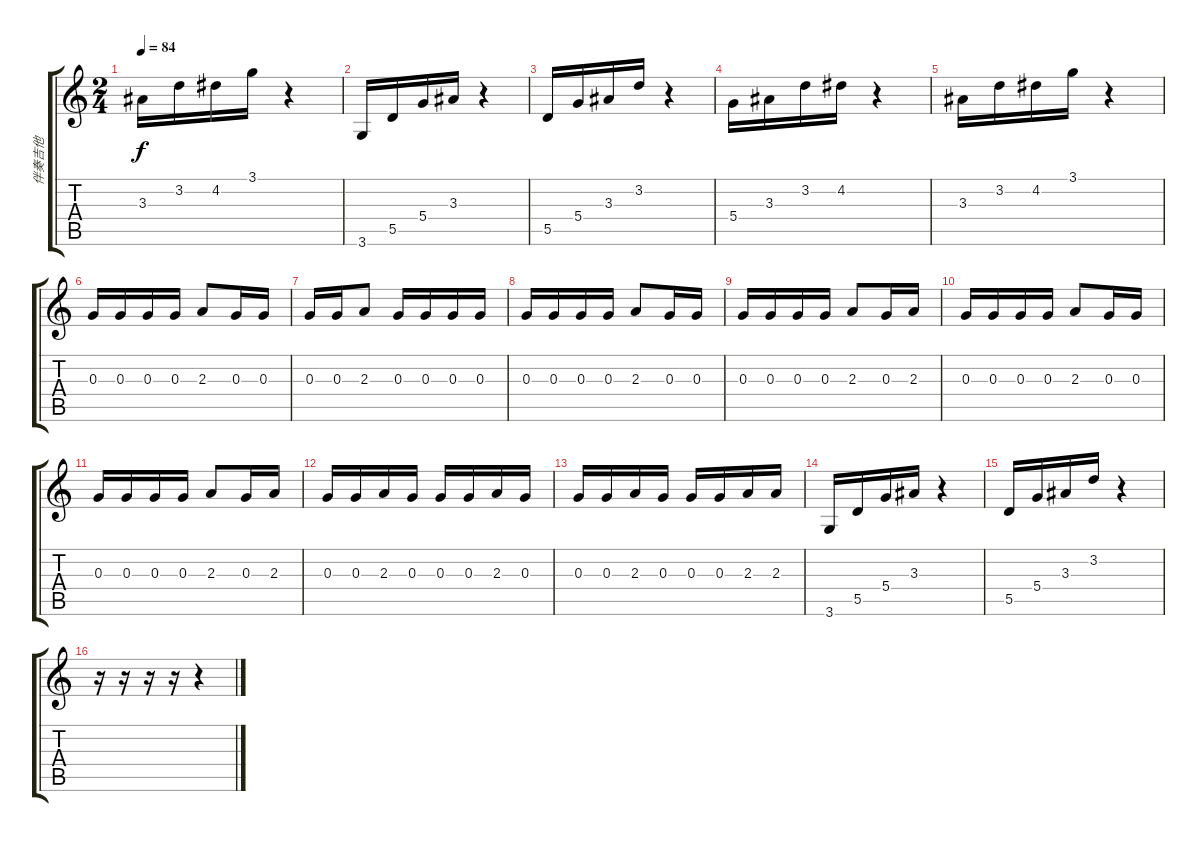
\track ("伴奏吉他" "伴奏吉他") {instrument acousticguitarsteel}
\staff {score tabs}
\tuning (E4 B3 G3 D3 A2 E2) {hide}
\ts (2 4)
\tempo 84
\clef g2
\ks c
3.3.16{dy f} 3.2.16 4.2.16 3.1.16 r.4 |
3.6.16 5.5.16 5.4.16 3.3.16 r.4 |
5.5.16 5.4.16 3.3.16 3.2.16 r.4 |
5.4.16 3.3.16 3.2.16 4.2.16 r.4 |
3.3.16 3.2.16 4.2.16 3.1.16 r.4 |
0.3.16 0.3.16 0.3.16 0.3.16 2.3.8 0.3.16 0.3.16 |
0.3.16 0.3.16 2.3.8 0.3.16 0.3.16 0.3.16 0.3.16 |
0.3.16 0.3.16 0.3.16 0.3.16 2.3.8 0.3.16 0.3.16 |
0.3.16 0.3.16 0.3.16 0.3.16 2.3.8 0.3.16 2.3.16 |
0.3.16 0.3.16 0.3.16 0.3.16 2.3.8 0.3.16 0.3.16 |
0.3.16 0.3.16 0.3.16 0.3.16 2.3.8 0.3.16 2.3.16 |
0.3.16 0.3.16 2.3.16 0.3.16 0.3.16 0.3.16 2.3.16 0.3.16 |
0.3.16 0.3.16 2.3.16 0.3.16 0.3.16 0.3.16 2.3.16 2.3.16 |
3.6.16 5.5.16 5.4.16 3.3.16 r.4 |
5.5.16 5.4.16 3.3.16 3.2.16 r.4 |
r.16 r.16 r.16 r.16 r.4
